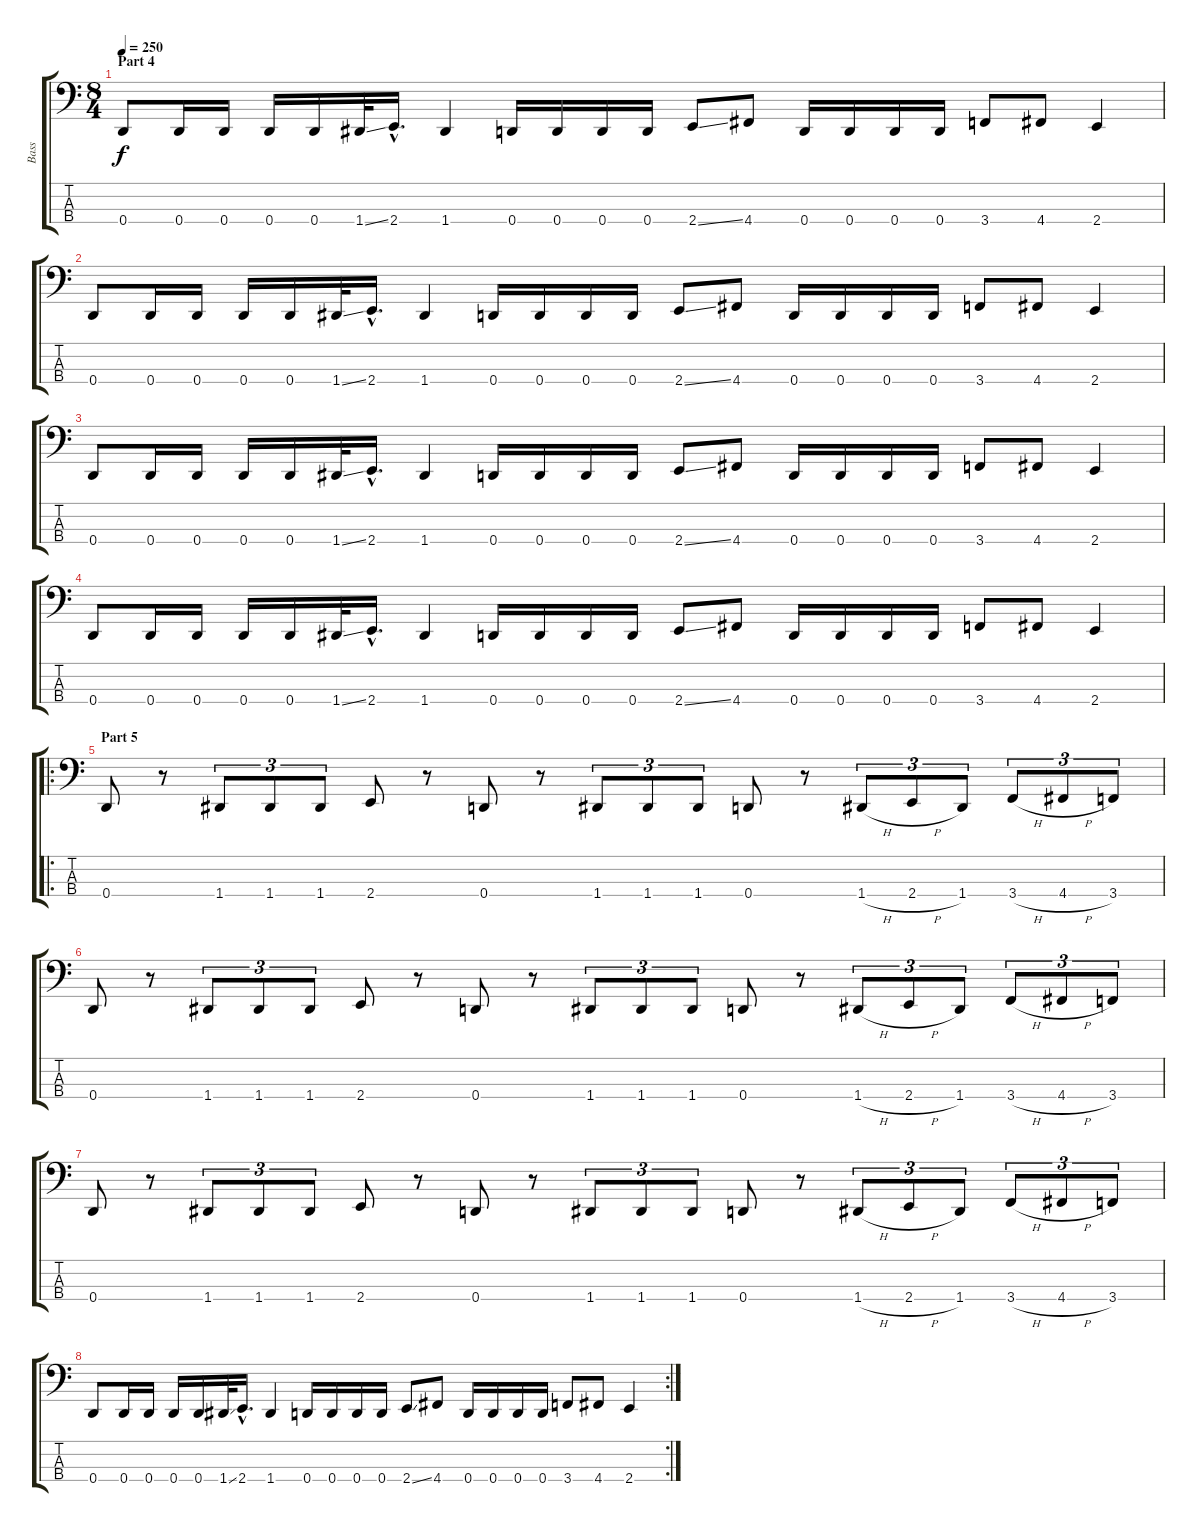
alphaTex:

\track ("Bass" "Bass") {instrument electricbassfinger}
\staff {score tabs}
\tuning (F2 C2 G1 D1) {hide}
\ts (8 4)
\section ("" "Part 4")
\tempo 250
\clef f4
\ks c
0.4.8{dy f} 0.4.16 0.4.16 0.4.16 0.4.16 1.4{ss}.32 2.4{hac}.16{d} 1.4.4 0.4.16 0.4.16 0.4.16 0.4.16 2.4{ss}.8 4.4.8 0.4.16 0.4.16 0.4.16 0.4.16 3.4.8 4.4.8 2.4.4 |
0.4.8 0.4.16 0.4.16 0.4.16 0.4.16 1.4{ss}.32 2.4{hac}.16{d} 1.4.4 0.4.16 0.4.16 0.4.16 0.4.16 2.4{ss}.8 4.4.8 0.4.16 0.4.16 0.4.16 0.4.16 3.4.8 4.4.8 2.4.4 |
0.4.8 0.4.16 0.4.16 0.4.16 0.4.16 1.4{ss}.32 2.4{hac}.16{d} 1.4.4 0.4.16 0.4.16 0.4.16 0.4.16 2.4{ss}.8 4.4.8 0.4.16 0.4.16 0.4.16 0.4.16 3.4.8 4.4.8 2.4.4 |
0.4.8 0.4.16 0.4.16 0.4.16 0.4.16 1.4{ss}.32 2.4{hac}.16{d} 1.4.4 0.4.16 0.4.16 0.4.16 0.4.16 2.4{ss}.8 4.4.8 0.4.16 0.4.16 0.4.16 0.4.16 3.4.8 4.4.8 2.4.4 |
\ro
\section ("" "Part 5")
0.4.8 r.8 1.4.8{tu (3 2)} 1.4.8{tu (3 2)} 1.4.8{tu (3 2)} 2.4.8 r.8 0.4.8 r.8 1.4.8{tu (3 2)} 1.4.8{tu (3 2)} 1.4.8{tu (3 2)} 0.4.8 r.8 1.4{h}.8{tu (3 2)} 2.4{h}.8{tu (3 2)} 1.4.8{tu (3 2)} 3.4{h}.8{tu (3 2)} 4.4{h}.8{tu (3 2)} 3.4.8{tu (3 2)} |
0.4.8 r.8 1.4.8{tu (3 2)} 1.4.8{tu (3 2)} 1.4.8{tu (3 2)} 2.4.8 r.8 0.4.8 r.8 1.4.8{tu (3 2)} 1.4.8{tu (3 2)} 1.4.8{tu (3 2)} 0.4.8 r.8 1.4{h}.8{tu (3 2)} 2.4{h}.8{tu (3 2)} 1.4.8{tu (3 2)} 3.4{h}.8{tu (3 2)} 4.4{h}.8{tu (3 2)} 3.4.8{tu (3 2)} |
0.4.8 r.8 1.4.8{tu (3 2)} 1.4.8{tu (3 2)} 1.4.8{tu (3 2)} 2.4.8 r.8 0.4.8 r.8 1.4.8{tu (3 2)} 1.4.8{tu (3 2)} 1.4.8{tu (3 2)} 0.4.8 r.8 1.4{h}.8{tu (3 2)} 2.4{h}.8{tu (3 2)} 1.4.8{tu (3 2)} 3.4{h}.8{tu (3 2)} 4.4{h}.8{tu (3 2)} 3.4.8{tu (3 2)} |
\rc 2
0.4.8 0.4.16 0.4.16 0.4.16 0.4.16 1.4{ss}.32 2.4{hac}.16{d} 1.4.4 0.4.16 0.4.16 0.4.16 0.4.16 2.4{ss}.8 4.4.8 0.4.16 0.4.16 0.4.16 0.4.16 3.4.8 4.4.8 2.4.4
